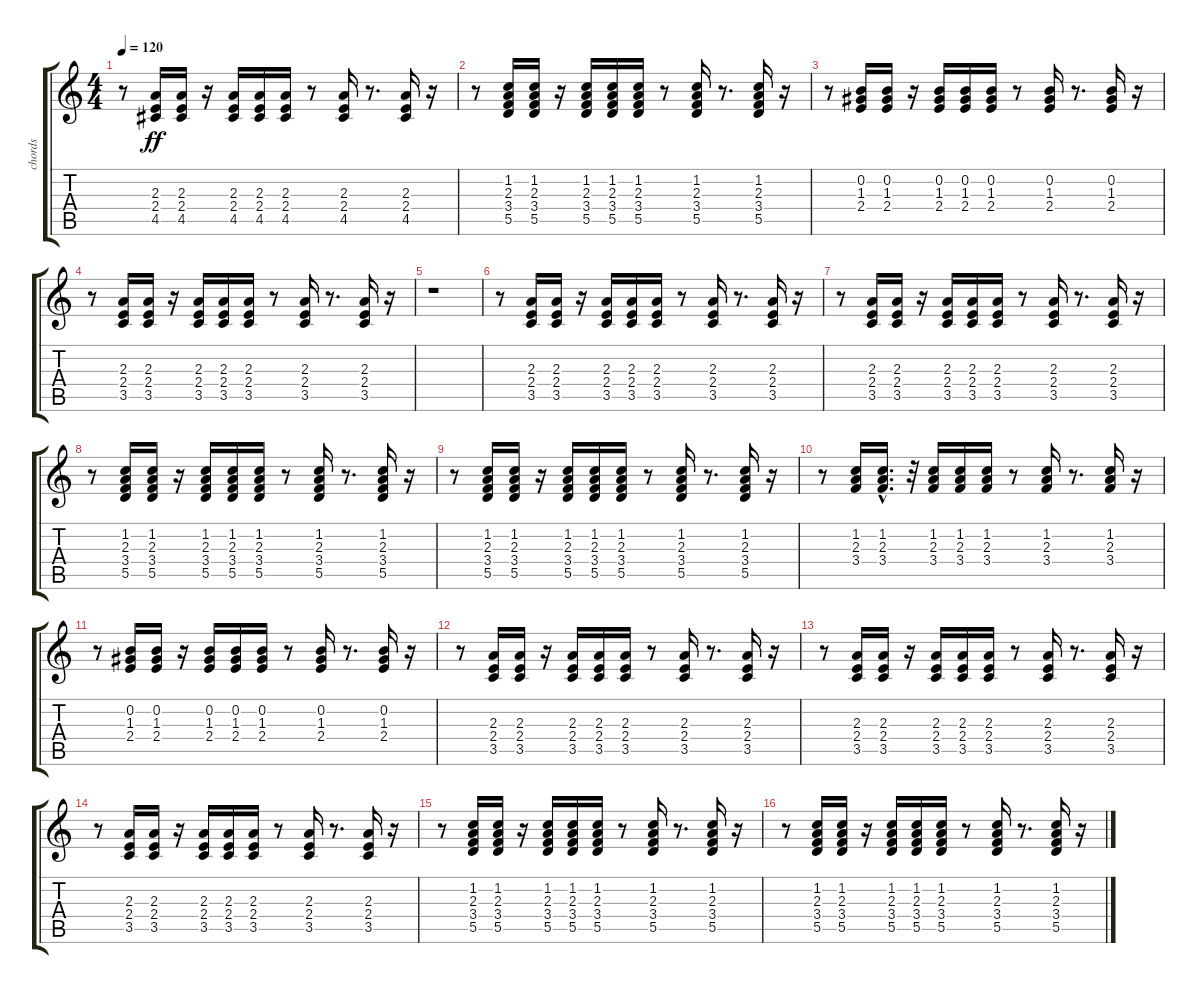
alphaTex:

\track ("chords" "chords") {instrument synthbass1}
\staff {score tabs}
\tuning (E4 B3 G3 D3 A2 E2) {hide}
\ts (4 4)
\tempo 120
\clef g2
\ks c
r.8{dy ff} (2.3 2.4 4.5).16 (2.3 2.4 4.5).16 r.16 (2.3 2.4 4.5).16 (2.3 2.4 4.5).16 (2.3 2.4 4.5).16 r.8 (2.3 2.4 4.5).16 r.8{d} (2.3 2.4 4.5).16 r.16 |
r.8 (1.2 2.3 3.4 5.5).16 (1.2 2.3 3.4 5.5).16 r.16 (1.2 2.3 3.4 5.5).16 (1.2 2.3 3.4 5.5).16 (1.2 2.3 3.4 5.5).16 r.8 (1.2 2.3 3.4 5.5).16 r.8{d} (1.2 2.3 3.4 5.5).16 r.16 |
r.8 (0.2 1.3 2.4).16 (0.2 1.3 2.4).16 r.16 (0.2 1.3 2.4).16 (0.2 1.3 2.4).16 (0.2 1.3 2.4).16 r.8 (0.2 1.3 2.4).16 r.8{d} (0.2 1.3 2.4).16 r.16 |
r.8 (2.3 2.4 3.5).16 (2.3 2.4 3.5).16 r.16 (2.3 2.4 3.5).16 (2.3 2.4 3.5).16 (2.3 2.4 3.5).16 r.8 (2.3 2.4 3.5).16 r.8{d} (2.3 2.4 3.5).16 r.16 |
r.1 |
r.8 (2.3 2.4 3.5).16 (2.3 2.4 3.5).16 r.16 (2.3 2.4 3.5).16 (2.3 2.4 3.5).16 (2.3 2.4 3.5).16 r.8 (2.3 2.4 3.5).16 r.8{d} (2.3 2.4 3.5).16 r.16 |
r.8 (2.3 2.4 3.5).16 (2.3 2.4 3.5).16 r.16 (2.3 2.4 3.5).16 (2.3 2.4 3.5).16 (2.3 2.4 3.5).16 r.8 (2.3 2.4 3.5).16 r.8{d} (2.3 2.4 3.5).16 r.16 |
r.8 (1.2 2.3 3.4 5.5).16 (1.2 2.3 3.4 5.5).16 r.16 (1.2 2.3 3.4 5.5).16 (1.2 2.3 3.4 5.5).16 (1.2 2.3 3.4 5.5).16 r.8 (1.2 2.3 3.4 5.5).16 r.8{d} (1.2 2.3 3.4 5.5).16 r.16 |
r.8 (1.2 2.3 3.4 5.5).16 (1.2 2.3 3.4 5.5).16 r.16 (1.2 2.3 3.4 5.5).16 (1.2 2.3 3.4 5.5).16 (1.2 2.3 3.4 5.5).16 r.8 (1.2 2.3 3.4 5.5).16 r.8{d} (1.2 2.3 3.4 5.5).16 r.16 |
r.8 (1.2 2.3 3.4).16 (1.2{hac} 2.3{hac} 3.4{hac}).16{d} r.32 (1.2 2.3 3.4).16 (1.2 2.3 3.4).16 (1.2 2.3 3.4).16 r.8 (1.2 2.3 3.4).16 r.8{d} (1.2 2.3 3.4).16 r.16 |
r.8 (0.2 1.3 2.4).16 (0.2 1.3 2.4).16 r.16 (0.2 1.3 2.4).16 (0.2 1.3 2.4).16 (0.2 1.3 2.4).16 r.8 (0.2 1.3 2.4).16 r.8{d} (0.2 1.3 2.4).16 r.16 |
r.8 (2.3 2.4 3.5).16 (2.3 2.4 3.5).16 r.16 (2.3 2.4 3.5).16 (2.3 2.4 3.5).16 (2.3 2.4 3.5).16 r.8 (2.3 2.4 3.5).16 r.8{d} (2.3 2.4 3.5).16 r.16 |
r.8 (2.3 2.4 3.5).16 (2.3 2.4 3.5).16 r.16 (2.3 2.4 3.5).16 (2.3 2.4 3.5).16 (2.3 2.4 3.5).16 r.8 (2.3 2.4 3.5).16 r.8{d} (2.3 2.4 3.5).16 r.16 |
r.8 (2.3 2.4 3.5).16 (2.3 2.4 3.5).16 r.16 (2.3 2.4 3.5).16 (2.3 2.4 3.5).16 (2.3 2.4 3.5).16 r.8 (2.3 2.4 3.5).16 r.8{d} (2.3 2.4 3.5).16 r.16 |
r.8 (1.2 2.3 3.4 5.5).16 (1.2 2.3 3.4 5.5).16 r.16 (1.2 2.3 3.4 5.5).16 (1.2 2.3 3.4 5.5).16 (1.2 2.3 3.4 5.5).16 r.8 (1.2 2.3 3.4 5.5).16 r.8{d} (1.2 2.3 3.4 5.5).16 r.16 |
r.8 (1.2 2.3 3.4 5.5).16 (1.2 2.3 3.4 5.5).16 r.16 (1.2 2.3 3.4 5.5).16 (1.2 2.3 3.4 5.5).16 (1.2 2.3 3.4 5.5).16 r.8 (1.2 2.3 3.4 5.5).16 r.8{d} (1.2 2.3 3.4 5.5).16 r.16
